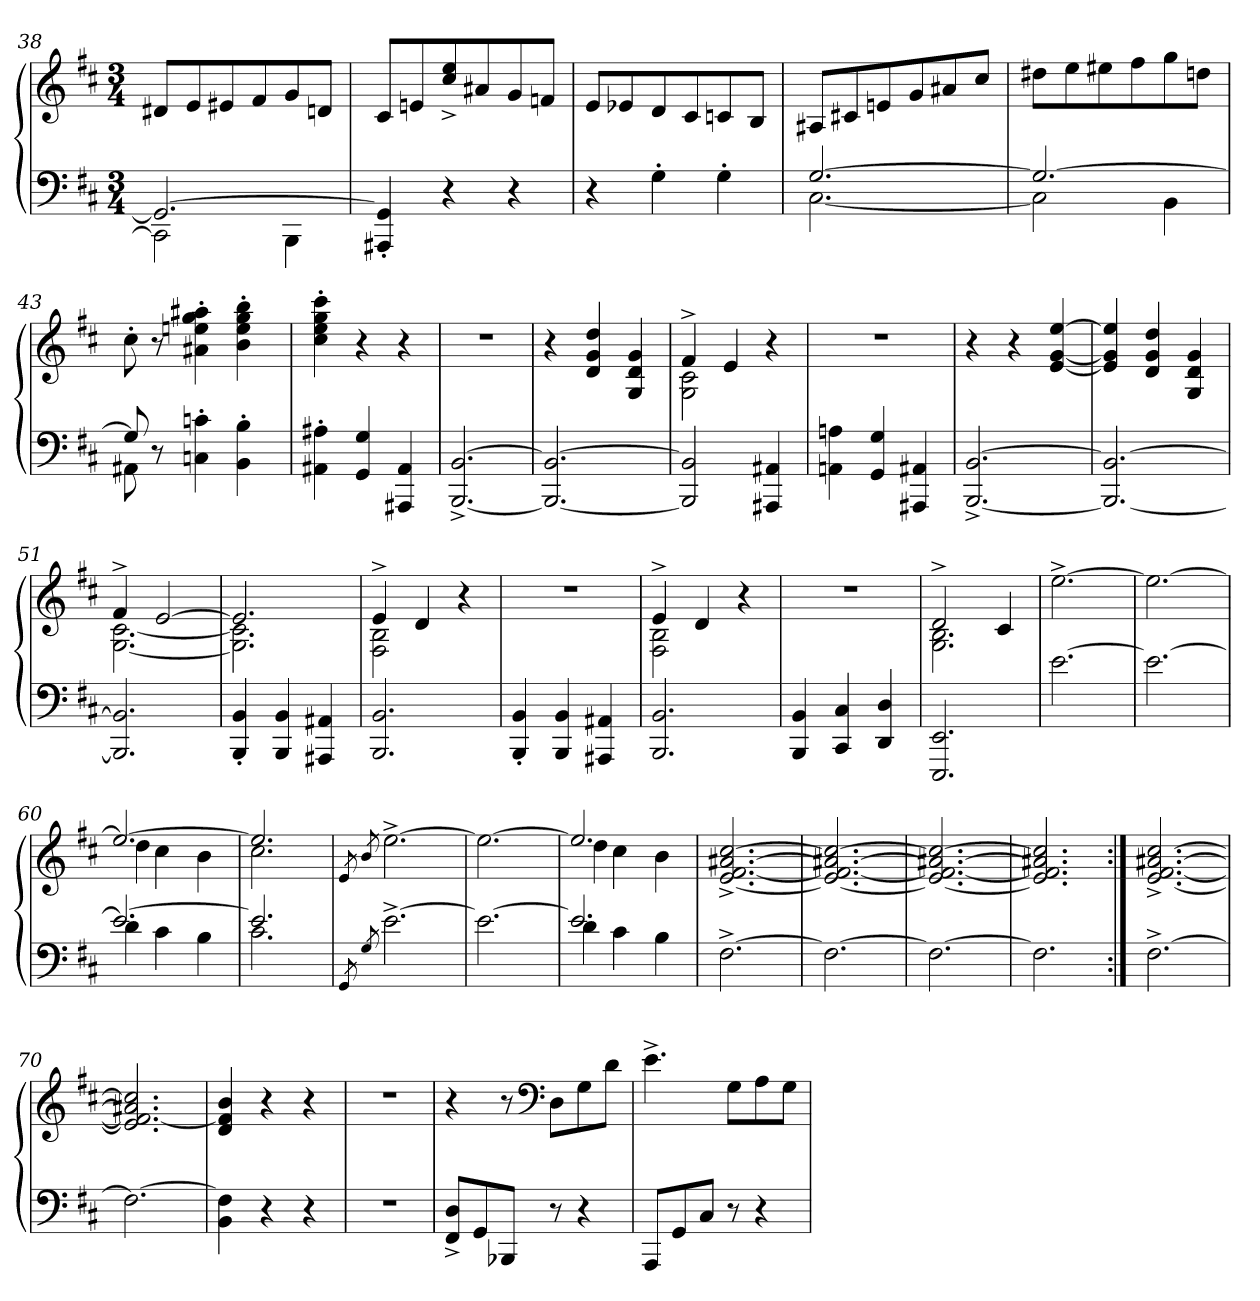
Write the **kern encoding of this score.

**kern	**kern
*part2	*part1
*staff2	*staff1
*clefF4	*clefG2
*k[f#c#]	*k[f#c#]
*M3/4	*M3/4
=38	=38
*^	*
2.GG/_	2CC#\]	8d#X/L
.	.	8e/
.	.	8e#X/
.	.	8f#/
.	4BBB\	8g/
.	.	8dn/J
*v	*v	*
=39	=39
4AAA#X/'> 4GG/]'>	8c#/L
.	8en/
4r	8cc#/^> 8ee/^>
.	8a#X/
4r	8g/
.	8fn/J
=40	=40
4r	8e/L
.	8e-X/
4G'>\	8d/
.	8c#/
4G'>\	8cn/
.	8B/J
=41	=41
*^	*
[2.G/	[2.C#\	8A#X/L
.	.	8c#X/
.	.	8en/
.	.	8g/
.	.	8a#/
.	.	8cc#/J
=42	=42	=42
2.G/_	2C#\]	8dd#X\L
.	.	8ee\
.	.	8ee#X\
.	.	8ff#\
.	4BB\	8gg\
.	.	8ddn\J
=43	=43	=43
8G/]	8AA#X\	8cc#'>\
8r	2ryy	8r
4Cn\'> 4cn\'>	.	4a#X\'> 4een\'> 4gg\'> 4aa#X\'>
4BB\'> 4B\'>	.	4b\'> 4ee\'> 4gg\'> 4bb\'>
.	8ryy	.
*v	*v	*
=44	=44
4AA#X\'> 4A#X\'>	4cc#\'> 4ee\'> 4gg\'> 4ccc#\'>
4GG/ 4G/	4r
4AAA#/ 4AA#/	4r
=45	=45
[2.BBB/^> [2.BB/^>	2.r
=46	=46
2.BBB/_ 2.BB/_	4r
.	4d/ 4g/ 4dd/
.	4G/ 4d/ 4g/
=47	=47
*	*^
2BBB/] 2BB/]	4f#^>/	2G\ 2c#\
.	4e/	.
4AAA#X/ 4AA#X/	4r	4ryy
*	*v	*v
=48	=48
4AAn\ 4An\	2.r
4GG/ 4G/	.
4AAA#X/ 4AA#X/	.
=49	=49
[2.BBB/^> [2.BB/^>	4r
.	4r
.	[4e/ [4g/ [4ee/
=50	=50
2.BBB/_ 2.BB/_	4e/] 4g/] 4ee/]
.	4d/ 4g/ 4dd/
.	4G/ 4d/ 4g/
=51	=51
*	*^
2.BBB/] 2.BB/]	4f#^>/	[2.G\ [2.c#\
.	[2e/	.
=52	=52	=52
4BBB/'> 4BB/'>	2.e/]	2.G\] 2.c#\]
4BBB/ 4BB/	.	.
4AAA#X/ 4AA#X/	.	.
=53	=53	=53
2.BBB/ 2.BB/	4e^>/	2F#\ 2B\
.	4d/	.
.	4r	4ryy
*	*v	*v
=54	=54
4BBB/'> 4BB/'>	2.r
4BBB/ 4BB/	.
4AAA#X/ 4AA#X/	.
=55	=55
*	*^
2.BBB/ 2.BB/	4e^>/	2F#\ 2B\
.	4d/	.
.	4r	4ryy
*	*v	*v
=56	=56
4BBB/ 4BB/	2.r
4CC#/ 4C#/	.
4DD/ 4D/	.
=57	=57
*	*^
2.EEE/ 2.EE/	2d^>/	2.G\ 2.B\
.	4c#/	.
*	*v	*v
=58	=58
[2.e\	[2.ee^>\
=59	=59
2.e\_	2.ee\_
=60	=60
*^	*^
2.e/_	4d\	2.ee/_	4dd\
.	4c#\	.	4cc#\
.	4B\	.	4b\
=61	=61	=61	=61
2.e/]	2.c#\	2.ee/]	2.cc#\
*v	*v	*	*
*	*v	*v
=62	=62
8qGG/	8qe/
8qG/	8qb/
[2.e^>\	[2.ee^>\
=63	=63
2.e\_	2.ee\_
=64	=64
*^	*^
2.e/]	4d\	2.ee/]	4dd\
.	4c#\	.	4cc#\
.	4B\	.	4b\
*v	*v	*	*
*	*v	*v
=65	=65
[2.F#^>\	[2.e/^> [2.f#/^> [2.a#X/^> [2.cc#/^>
=66	=66
2.F#\_	2.e/_ 2.f#/_ 2.a#X/_ 2.cc#/_
=67	=67
2.F#\_	2.e/_ 2.f#/_ 2.a#X/_ 2.cc#/_
=68	=68
2.F#\]	2.e/] 2.f#/] 2.a#X/] 2.cc#/]
=69:|!	=69:|!
[2.F#^>\	[2.e/^> [2.f#/^> [2.a#X/^> [2.cc#/^>
=70	=70
2.F#\_	2.e/] 2.f#/_ 2.a#X/] 2.cc#/]
=71	=71
4BB\ 4F#\]	4d/ 4f#/] 4b/
4r	4r
4r	4r
=72	=72
2.r	2.r
=73	=73
8FF#/^> 8D/^>L	4r
8GG/	.
8BBB-X/J	8r
*	*clefF4
8r	8D\L
4r	8G\
.	8d\J
=74	=74
8AAA/L	4.e^>\
8GG/	.
8C#/J	.
8r	8G\L
4r	8A\
.	8G\J
=	=
*-	*-
